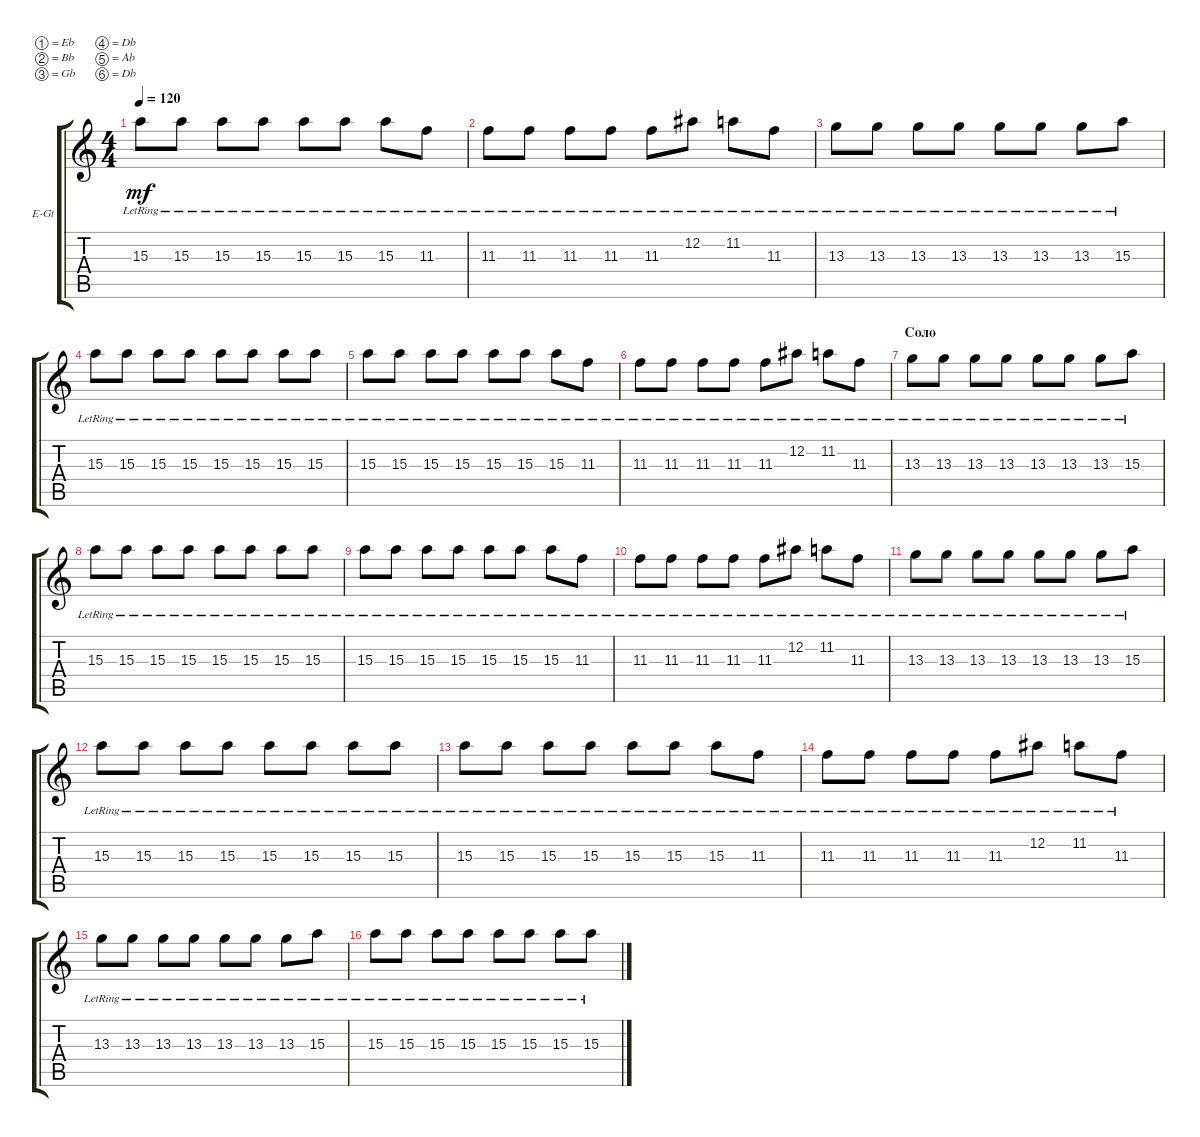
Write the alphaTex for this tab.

\defaultSystemsLayout 4
\bracketExtendMode groupsimilarinstruments
\firstSystemTrackNameOrientation horizontal
\otherSystemsTrackNameOrientation horizontal
\track ("Electric Guitar" "E-Gt") {instrument electricguitarclean}
\staff {score tabs}
\tuning (Eb4 Bb3 Gb3 Db3 Ab2 Db2)
\ts (4 4)
\tempo 120
\clef g2
\ks c
15.3{lr}.8{dy mf} 15.3{lr}.8 15.3{lr}.8 15.3{lr}.8 15.3{lr}.8 15.3{lr}.8 15.3{lr}.8 11.3{lr}.8 |
11.3{lr}.8 11.3{lr}.8 11.3{lr}.8 11.3{lr}.8 11.3{lr}.8 12.2{lr}.8 11.2{lr}.8 11.3{lr}.8 |
13.3{lr}.8 13.3{lr}.8 13.3{lr}.8 13.3{lr}.8 13.3{lr}.8 13.3{lr}.8 13.3{lr}.8 15.3{lr}.8 |
15.3{lr}.8 15.3{lr}.8 15.3{lr}.8 15.3{lr}.8 15.3{lr}.8 15.3{lr}.8 15.3{lr}.8 15.3{lr}.8 |
15.3{lr}.8 15.3{lr}.8 15.3{lr}.8 15.3{lr}.8 15.3{lr}.8 15.3{lr}.8 15.3{lr}.8 11.3{lr}.8 |
11.3{lr}.8 11.3{lr}.8 11.3{lr}.8 11.3{lr}.8 11.3{lr}.8 12.2{lr}.8 11.2{lr}.8 11.3{lr}.8 |
\section ("" "Соло")
13.3{lr}.8 13.3{lr}.8 13.3{lr}.8 13.3{lr}.8 13.3{lr}.8 13.3{lr}.8 13.3{lr}.8 15.3{lr}.8 |
15.3{lr}.8 15.3{lr}.8 15.3{lr}.8 15.3{lr}.8 15.3{lr}.8 15.3{lr}.8 15.3{lr}.8 15.3{lr}.8 |
15.3{lr}.8 15.3{lr}.8 15.3{lr}.8 15.3{lr}.8 15.3{lr}.8 15.3{lr}.8 15.3{lr}.8 11.3{lr}.8 |
11.3{lr}.8 11.3{lr}.8 11.3{lr}.8 11.3{lr}.8 11.3{lr}.8 12.2{lr}.8 11.2{lr}.8 11.3{lr}.8 |
13.3{lr}.8 13.3{lr}.8 13.3{lr}.8 13.3{lr}.8 13.3{lr}.8 13.3{lr}.8 13.3{lr}.8 15.3{lr}.8 |
15.3{lr}.8 15.3{lr}.8 15.3{lr}.8 15.3{lr}.8 15.3{lr}.8 15.3{lr}.8 15.3{lr}.8 15.3{lr}.8 |
15.3{lr}.8 15.3{lr}.8 15.3{lr}.8 15.3{lr}.8 15.3{lr}.8 15.3{lr}.8 15.3{lr}.8 11.3{lr}.8 |
11.3{lr}.8 11.3{lr}.8 11.3{lr}.8 11.3{lr}.8 11.3{lr}.8 12.2{lr}.8 11.2{lr}.8 11.3{lr}.8 |
13.3{lr}.8 13.3{lr}.8 13.3{lr}.8 13.3{lr}.8 13.3{lr}.8 13.3{lr}.8 13.3{lr}.8 15.3{lr}.8 |
15.3{lr}.8 15.3{lr}.8 15.3{lr}.8 15.3{lr}.8 15.3{lr}.8 15.3{lr}.8 15.3{lr}.8 15.3{lr}.8
